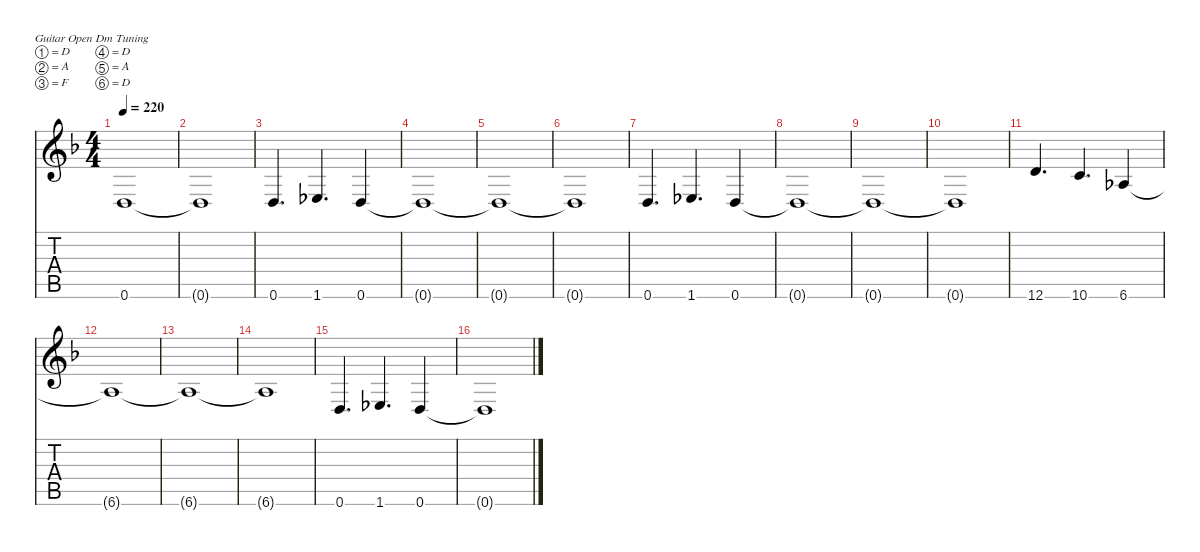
\hideDynamics
\bracketExtendMode nobrackets
\singleTrackTrackNamePolicy hidden
\multiTrackTrackNamePolicy hidden
\firstSystemTrackNameMode fullname
\firstSystemTrackNameOrientation horizontal
\otherSystemsTrackNameOrientation horizontal
\track ("Guitar 1" "E-Gt") {defaultSystemsLayout 16 mute instrument distortionguitar}
\staff {score tabs}
\tuning (D4 A3 F3 D3 A2 D2)
\ts (4 4)
\tempo 220
\clef g2
\ks dminor
0.6{t acc forcenatural}.1{dy f beam Up} |
0.6{t acc forcenatural}.1{beam Up} |
0.6{acc forcenatural}.4{d beam Up} 1.6{acc b}.4{d beam Up} 0.6{acc forcenatural}.4{beam Up} |
0.6{t acc forcenatural}.1{beam Up} |
0.6{t acc forcenatural}.1{beam Up} |
0.6{t acc forcenatural}.1{beam Up} |
0.6{acc forcenatural}.4{d beam Up} 1.6{acc b}.4{d beam Up} 0.6{acc forcenatural}.4{beam Up} |
0.6{t acc forcenatural}.1{beam Up} |
0.6{t acc forcenatural}.1{beam Up} |
0.6{t acc forcenatural}.1{beam Up} |
12.6{acc forcenatural}.4{d beam Up} 10.6{acc forcenatural}.4{d beam Up} 6.6{acc b}.4{beam Up} |
6.6{t acc b}.1{beam Up} |
6.6{t acc b}.1{beam Up} |
6.6{t acc b}.1{beam Up} |
0.6{acc forcenatural}.4{d beam Up} 1.6{acc b}.4{d beam Up} 0.6{acc forcenatural}.4{beam Up} |
0.6{t acc forcenatural}.1{beam Up}
